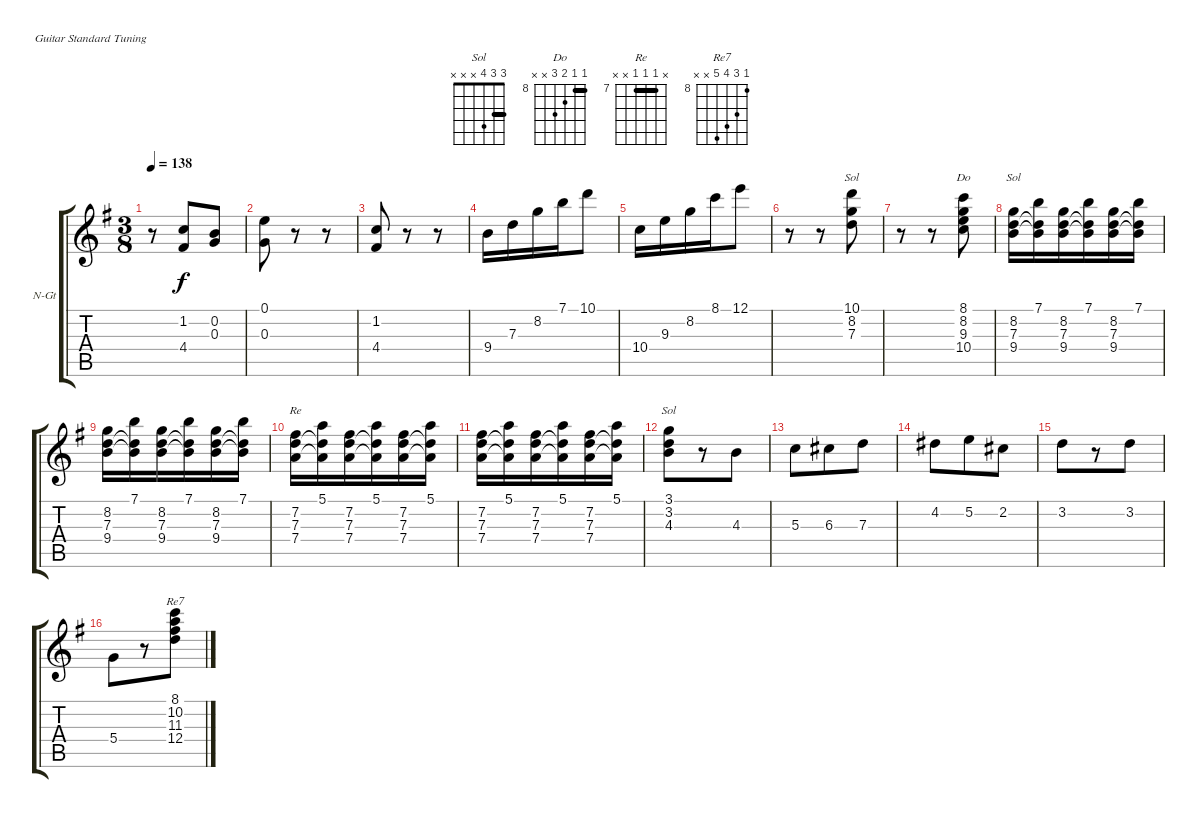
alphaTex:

\bracketExtendMode groupsimilarinstruments
\firstSystemTrackNameOrientation horizontal
\otherSystemsTrackNameOrientation horizontal
\track ("Acoustic guitar 1" "N-Gt") {instrument acousticguitarnylon}
\staff {score tabs}
\tuning (E4 B3 G3 D3 A2 E2)
\chord ("Sol" 10 8 7 x x x) {firstfret 7 showfingering false}
\chord ("Do" 8 8 9 10 x x) {firstfret 8 showfingering false barre 8}
\chord ("Sol" x 8 7 9 x x) {firstfret 7 showfingering false}
\chord ("Re" x 7 7 7 x x) {firstfret 7 showfingering false barre (7 7)}
\chord ("Sol" 3 3 4 x x x) {showfingering false barre 3}
\chord ("Re7" 8 10 11 12 x x) {firstfret 8 showfingering false}
\ts (3 8)
\tempo 138
\clef g2
\ks g
r.8{dy f} (1.2 4.4).8 (0.2 0.3).8 |
(0.1 0.3).8 r.8 r.8 |
(1.2 4.4).8 r.8 r.8 |
9.4.16 7.3.16 8.2.16 7.1.16 10.1.8 |
10.4.16 9.3.16 8.2.16 8.1.16 12.1.8 |
r.8 r.8 (10.1 8.2 7.3).8{ch "Sol"} |
r.8 r.8 (8.1 8.2 9.3 10.4).8{ch "Do"} |
(8.2 7.3 9.4).16{ch "Sol"} (7.1 7.3{t} 9.4{t}).16 (8.2 7.3 9.4).16 (7.1 7.3{t} 9.4{t}).16 (8.2 7.3 9.4).16 (7.1 7.3{t} 9.4{t}).16 |
(8.2 7.3 9.4).16 (7.1 7.3{t} 9.4{t}).16 (8.2 7.3 9.4).16 (7.1 7.3{t} 9.4{t}).16 (8.2 7.3 9.4).16 (7.1 7.3{t} 9.4{t}).16 |
(7.2 7.3 7.4).16{ch "Re"} (5.1 7.3{t} 7.4{t}).16 (7.2 7.3 7.4).16 (5.1 7.3{t} 7.4{t}).16 (7.2 7.3 7.4).16 (5.1 7.3{t} 7.4{t}).16 |
(7.2 7.3 7.4).16 (5.1 7.3{t} 7.4{t}).16 (7.2 7.3 7.4).16 (5.1 7.3{t} 7.4{t}).16 (7.2 7.3 7.4).16 (5.1 7.3{t} 7.4{t}).16 |
(3.1 3.2 4.3).8{ch "Sol"} r.8 4.3.8 |
5.3.8 6.3.8 7.3.8 |
4.2.8 5.2.8 2.2.8 |
3.2.8 r.8 3.2.8 |
5.4.8 r.8 (8.1 10.2 11.3 12.4).8{ch "Re7"}
